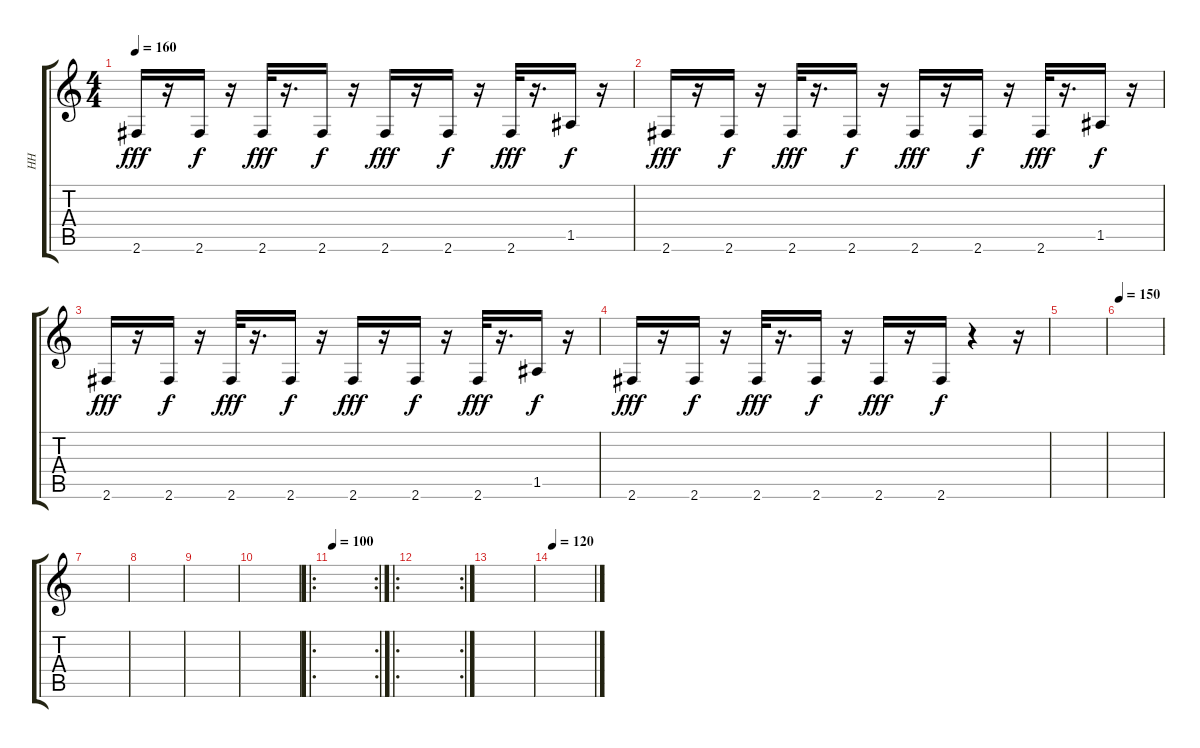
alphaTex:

\track ("HH" "HH") {instrument acousticguitarsteel}
\staff {score tabs}
\tuning (E4 B3 G3 D3 A2 E2) {hide}
\ts (4 4)
\tempo 160
\clef g2
\ks c
2.6.16{dy fff instrument acousticguitarsteel} r.16 2.6.16{dy f} r.16 2.6.32{dy fff} r.16{d} 2.6.16{dy f} r.16 2.6.16{dy fff} r.16 2.6.16{dy f} r.16 2.6.32{dy fff} r.16{d} 1.5.16{dy f} r.16 |
2.6.16{dy fff} r.16 2.6.16{dy f} r.16 2.6.32{dy fff} r.16{d} 2.6.16{dy f} r.16 2.6.16{dy fff} r.16 2.6.16{dy f} r.16 2.6.32{dy fff} r.16{d} 1.5.16{dy f} r.16 |
2.6.16{dy fff} r.16 2.6.16{dy f} r.16 2.6.32{dy fff} r.16{d} 2.6.16{dy f} r.16 2.6.16{dy fff} r.16 2.6.16{dy f} r.16 2.6.32{dy fff} r.16{d} 1.5.16{dy f} r.16 |
2.6.16{dy fff} r.16 2.6.16{dy f} r.16 2.6.32{dy fff} r.16{d} 2.6.16{dy f} r.16 2.6.16{dy fff} r.16 2.6.16{dy f} r.4 r.16 |
|
\tempo 150
|
|
|
|
|
\ro
\rc 2
\tempo 100
|
\ro
\rc 2
|
|
\tempo 120
